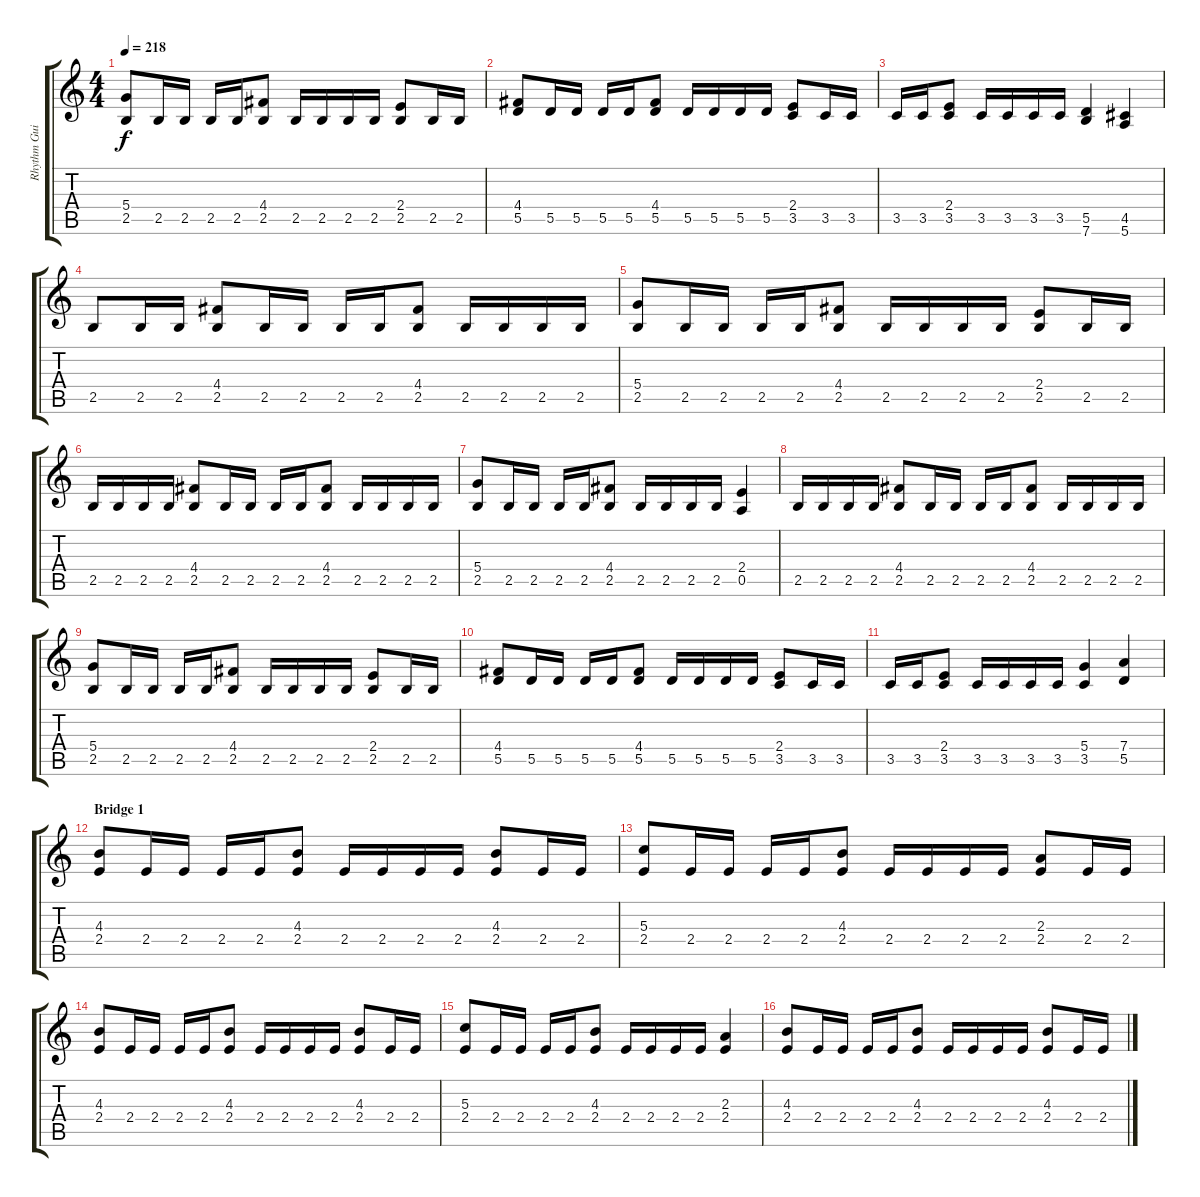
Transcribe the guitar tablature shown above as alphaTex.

\track ("Rhythm Guitar 1" "Rhythm Gui") {instrument distortionguitar}
\staff {score tabs}
\tuning (E4 B3 G3 D3 A2 E2) {hide}
\ts (4 4)
\tempo 218
\clef g2
\ks c
(5.4 2.5).8{dy f} 2.5.16 2.5.16 2.5.16 2.5.16 (4.4 2.5).8 2.5.16 2.5.16 2.5.16 2.5.16 (2.4 2.5).8 2.5.16 2.5.16 |
(4.4 5.5).8 5.5.16 5.5.16 5.5.16 5.5.16 (4.4 5.5).8 5.5.16 5.5.16 5.5.16 5.5.16 (2.4 3.5).8 3.5.16 3.5.16 |
3.5.16 3.5.16 (2.4 3.5).8 3.5.16 3.5.16 3.5.16 3.5.16 (5.5 7.6).4 (4.5 5.6).4 |
2.5.8 2.5.16 2.5.16 (4.4 2.5).8 2.5.16 2.5.16 2.5.16 2.5.16 (4.4 2.5).8 2.5.16 2.5.16 2.5.16 2.5.16 |
(5.4 2.5).8 2.5.16 2.5.16 2.5.16 2.5.16 (4.4 2.5).8 2.5.16 2.5.16 2.5.16 2.5.16 (2.4 2.5).8 2.5.16 2.5.16 |
2.5.16 2.5.16 2.5.16 2.5.16 (4.4 2.5).8 2.5.16 2.5.16 2.5.16 2.5.16 (4.4 2.5).8 2.5.16 2.5.16 2.5.16 2.5.16 |
(5.4 2.5).8 2.5.16 2.5.16 2.5.16 2.5.16 (4.4 2.5).8 2.5.16 2.5.16 2.5.16 2.5.16 (2.4 0.5).4 |
2.5.16 2.5.16 2.5.16 2.5.16 (4.4 2.5).8 2.5.16 2.5.16 2.5.16 2.5.16 (4.4 2.5).8 2.5.16 2.5.16 2.5.16 2.5.16 |
(5.4 2.5).8 2.5.16 2.5.16 2.5.16 2.5.16 (4.4 2.5).8 2.5.16 2.5.16 2.5.16 2.5.16 (2.4 2.5).8 2.5.16 2.5.16 |
(4.4 5.5).8 5.5.16 5.5.16 5.5.16 5.5.16 (4.4 5.5).8 5.5.16 5.5.16 5.5.16 5.5.16 (2.4 3.5).8 3.5.16 3.5.16 |
3.5.16 3.5.16 (2.4 3.5).8 3.5.16 3.5.16 3.5.16 3.5.16 (5.4 3.5).4 (7.4 5.5).4 |
\section ("" "Bridge 1")
(4.3 2.4).8 2.4.16 2.4.16 2.4.16 2.4.16 (4.3 2.4).8 2.4.16 2.4.16 2.4.16 2.4.16 (4.3 2.4).8 2.4.16 2.4.16 |
(5.3 2.4).8 2.4.16 2.4.16 2.4.16 2.4.16 (4.3 2.4).8 2.4.16 2.4.16 2.4.16 2.4.16 (2.3 2.4).8 2.4.16 2.4.16 |
(4.3 2.4).8 2.4.16 2.4.16 2.4.16 2.4.16 (4.3 2.4).8 2.4.16 2.4.16 2.4.16 2.4.16 (4.3 2.4).8 2.4.16 2.4.16 |
(5.3 2.4).8 2.4.16 2.4.16 2.4.16 2.4.16 (4.3 2.4).8 2.4.16 2.4.16 2.4.16 2.4.16 (2.3 2.4).4 |
(4.3 2.4).8 2.4.16 2.4.16 2.4.16 2.4.16 (4.3 2.4).8 2.4.16 2.4.16 2.4.16 2.4.16 (4.3 2.4).8 2.4.16 2.4.16
